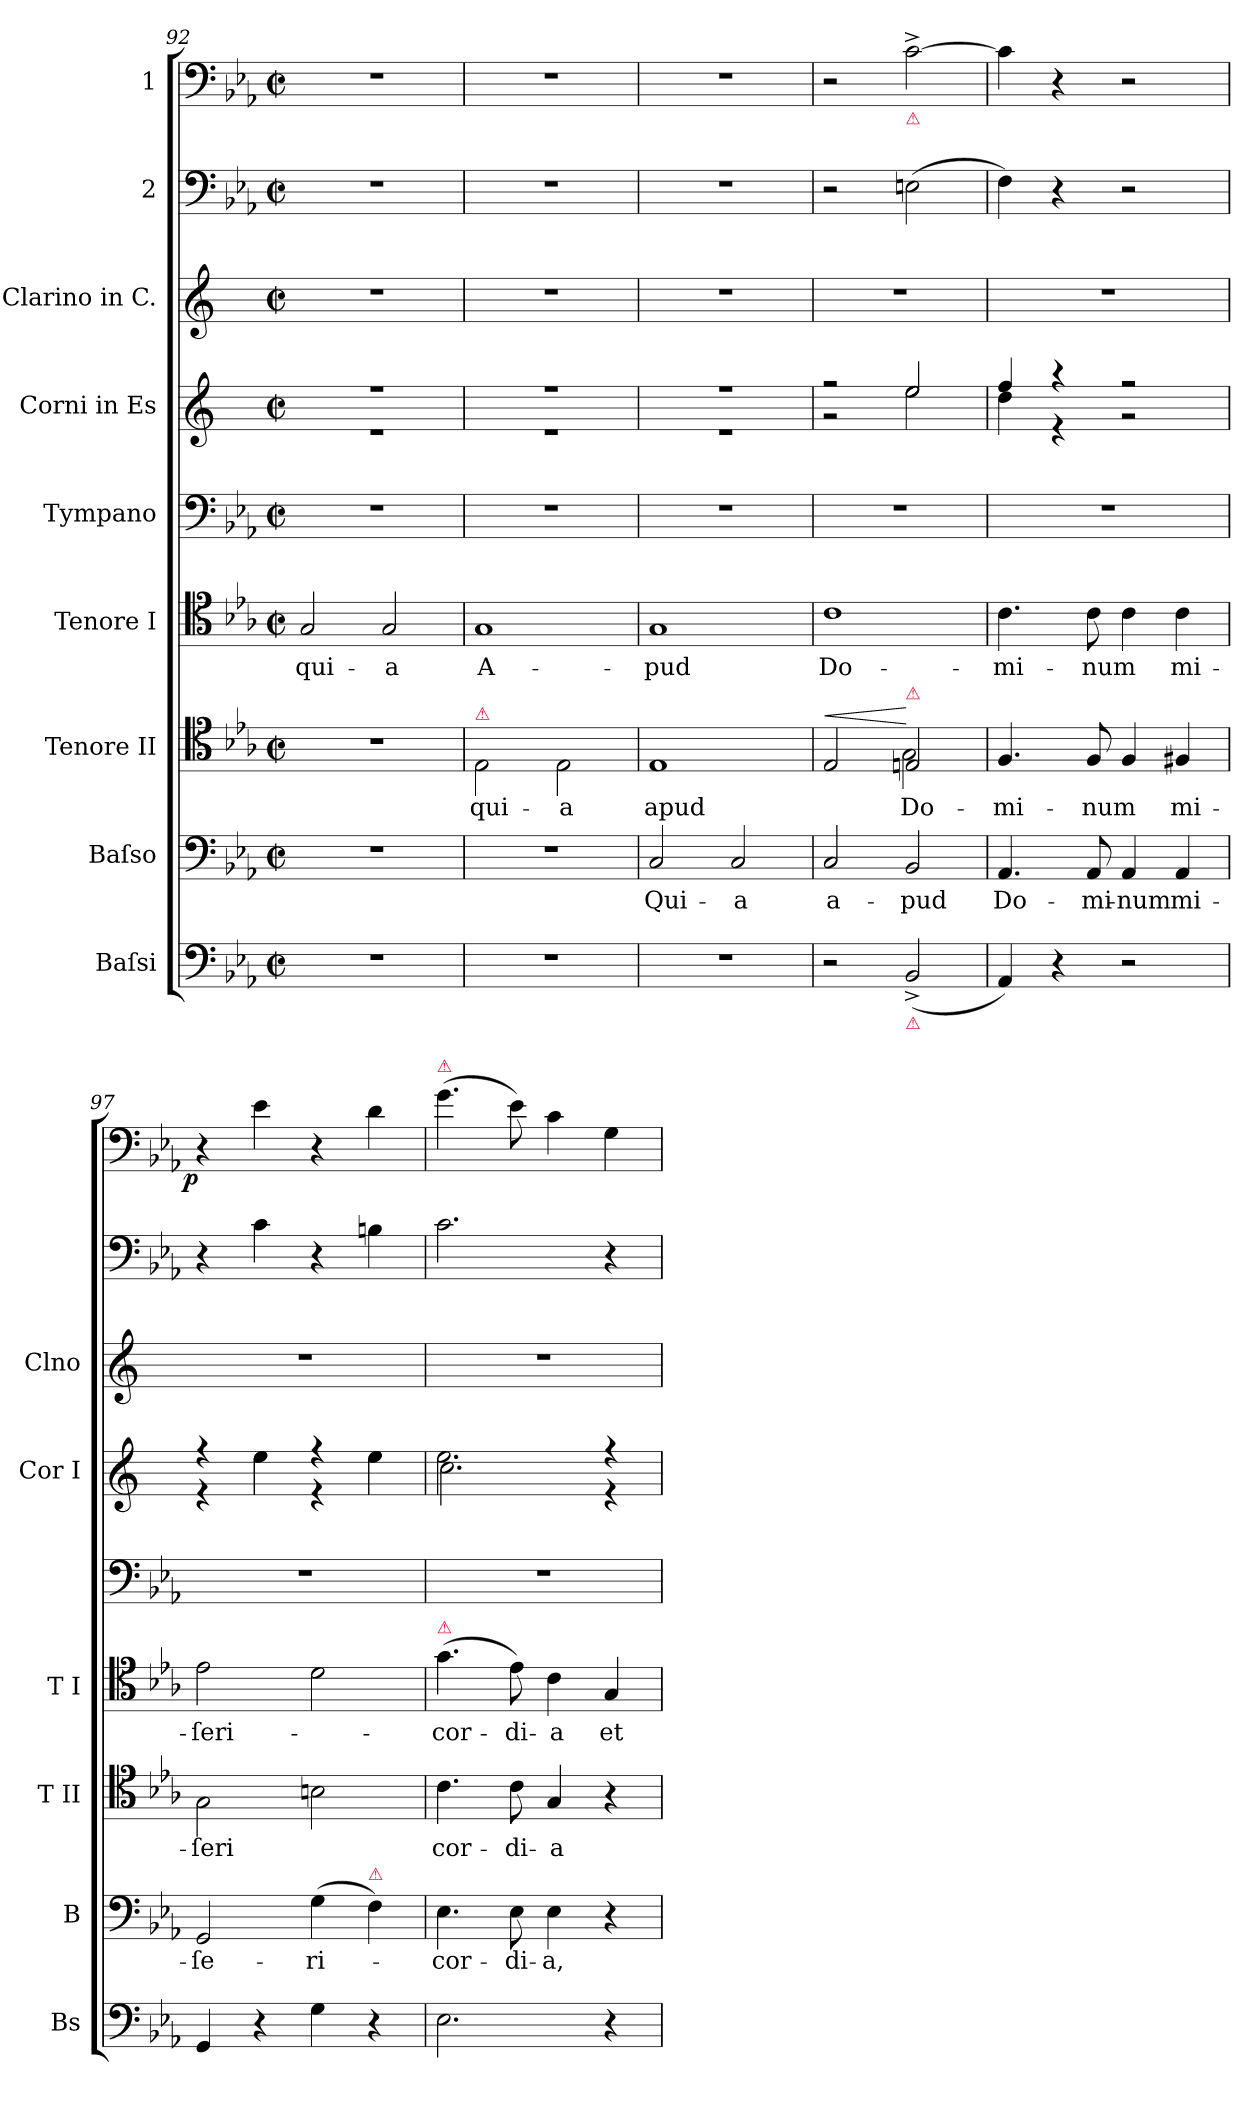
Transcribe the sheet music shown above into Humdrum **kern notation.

**kern	**kern	**text	**kern	**text	**dynam	**kern	**text	**kern	**kern	**kern	**kern	**kern	**dynam
*part9	*part8	*part8	*part7	*part7	*part7	*part6	*part6	*part5	*part4	*part3	*part2	*part1	*part1
*staff9	*staff8	*staff8	*staff7	*staff7	*staff7	*staff6	*staff6	*staff5	*staff4	*staff3	*staff2	*staff1	*staff1
*I"Baſsi	*I"Baſso	*	*I"Tenore II	*	*	*I"Tenore I	*	*I"Tympano	*I"Corni in Es	*I"Clarino in C.	*I"2	*I"1	*
*I'Bs	*I'B	*	*I'T II	*	*	*I'T I	*	*	*I'Cor I	*I'Clno	*	*	*
*clefF4	*clefF4	*	*clefC4	*	*	*clefC4	*	*clefF4	*clefG2	*clefG2	*clefF4	*clefF4	*
*	*	*	*	*	*	*	*	*	*ITrd5c9	*	*	*	*
*k[b-e-a-]	*k[b-e-a-]	*	*k[b-e-a-]	*	*	*k[b-e-a-]	*	*k[b-e-a-]	*k[b-e-a-]	*k[]	*k[b-e-a-]	*k[b-e-a-]	*
*E-:	*E-:	*	*E-:	*	*	*E-:	*	*E-:	*	*	*E-:	*E-:	*
*M2/2	*M2/2	*	*M2/2	*	*	*M2/2	*	*M2/2	*M2/2	*M2/2	*M2/2	*M2/2	*
*met(c|)	*met(c|)	*	*met(c|)	*	*	*met(c|)	*	*met(c|)	*met(c|)	*met(c|)	*met(c|)	*met(c|)	*
=92	=92	=92	=92	=92	=92	=92	=92	=92	=92	=92	=92	=92	=92
*	*	*	*	*	*	*	*	*	*^	*	*	*	*
1r	1r	.	1r	.	.	2G/	qui-	1r	1r	1r	1r	1r	1r	.
.	.	.	.	.	.	2G/	-a	.	.	.	.	.	.	.
=93	=93	=93	=93	=93	=93	=93	=93	=93	=93	=93	=93	=93	=93	=93
!	!	!	!LO:TX:a:color=crimson:t=⚠	!	!	!	!	!	!	!	!	!	!	!
1r	1r	.	2E-\	qui-	.	1G/	A-	1r	1r	1r	1r	1r	1r	.
.	.	.	2E-\	-a	.	.	.	.	.	.	.	.	.	.
=94	=94	=94	=94	=94	=94	=94	=94	=94	=94	=94	=94	=94	=94	=94
1r	2C/	Qui-	1E-/	apud	.	1G/	-pud	1r	1r	1r	1r	1r	1r	.
.	2C/	-a	.	.	.	.	.	.	.	.	.	.	.	.
=95	=95	=95	=95	=95	=95	=95	=95	=95	=95	=95	=95	=95	=95	=95
*	*	*	*^	*	*	*	*	*	*	*	*	*	*	*
!	!	!	!	!	!	!LO:HP:a	!	!	!	!	!	!	!	!	!
2r	2C/	a-	2E-/	2ryy	.	<	1c\	Do-	1r	2r	2r	1r	2r	2r	.
!	!	!	!	!	!	!	!	!	!	!	!	!	!	!LO:TX:b:color=crimson:t=⚠	!
!	!	!	!LO:TX:a:color=crimson:t=⚠	!	!	!	!	!	!	!	!	!	!	!	!
!LO:TX:b:color=crimson:t=⚠	!	!	!	!	!	!	!	!	!	!	!	!	!	!	!
(<2BB-^/	2BB-/	-pud	2En/	2G\	Do-	[	.	.	.	2g/	2g\	.	(>2En\	[2c^<\	.
*	*	*	*v	*v	*	*	*	*	*	*	*	*	*	*	*
=96	=96	=96	=96	=96	=96	=96	=96	=96	=96	=96	=96	=96	=96	=96
4AA-/)	4.AA-/	Do-	4.F/	-mi-	.	4.c\	-mi-	1r	4a-/	4f\	1r	4F\)	4c\]	.
4r	.	.	.	.	.	.	.	.	4r	4r	.	4r	4r	.
.	8AA-/	-mi-	8F/	-num	.	8c\	-num	.	.	.	.	.	.	.
2r	4AA-/	-num	4F/	.	.	4c\	.	.	2r	2r	.	2r	2r	.
.	4AA-/	mi-	4F#X/	mi-	.	4c\	mi-	.	.	.	.	.	.	.
=97	=97	=97	=97	=97	=97	=97	=97	=97	=97	=97	=97	=97	=97	=97
!	!	!	!	!	!	!	!	!	!	!	!	!	!	!LO:DY:rj
4GG/	2GG/	-ſe-	2G\	-ſeri	.	2e-\	-ſeri-	1r	4r	4r	1r	4r	4r	p
4r	.	.	.	.	.	.	.	.	4g\	4g\	.	4c\	4e-\	.
4G\	(>4G\	-ri-	2Bn\	.	.	2d\	.	.	4r	4r	.	4r	4r	.
!	!LO:TX:a:color=crimson:t=⚠	!	!	!	!	!	!	!	!	!	!	!	!	!
4r	4F\)	.	.	.	.	.	.	.	4g\	4g\	.	4Bn\	4d\	.
=98	=98	=98	=98	=98	=98	=98	=98	=98	=98	=98	=98	=98	=98	=98
!	!	!	!	!	!	!	!	!	!	!	!	!	!LO:TX:a:color=crimson:t=⚠	!
!	!	!	!	!	!	!LO:TX:a:color=crimson:t=⚠	!	!	!	!	!	!	!	!
2.E-\	4.E-\	-cor-	4.c\	-cor-	.	(>4.g\	-cor-	1r	2.g\	2.e-\	1r	2.c\	(>4.g\	.
.	8E-\	-di-	8c\	-di-	.	8e-\)	-di-	.	.	.	.	.	8e-\)	.
.	4E-\	-a,	4G/	-a	.	4c\	-a	.	.	.	.	.	4c\	.
4r	4r	.	4r	.	.	4G/	et	.	4r	4r	.	4r	4G\	.
*	*	*	*	*	*	*	*	*	*v	*v	*	*	*	*
=	=	=	=	=	=	=	=	=	=	=	=	=	=
*-	*-	*-	*-	*-	*-	*-	*-	*-	*-	*-	*-	*-	*-
